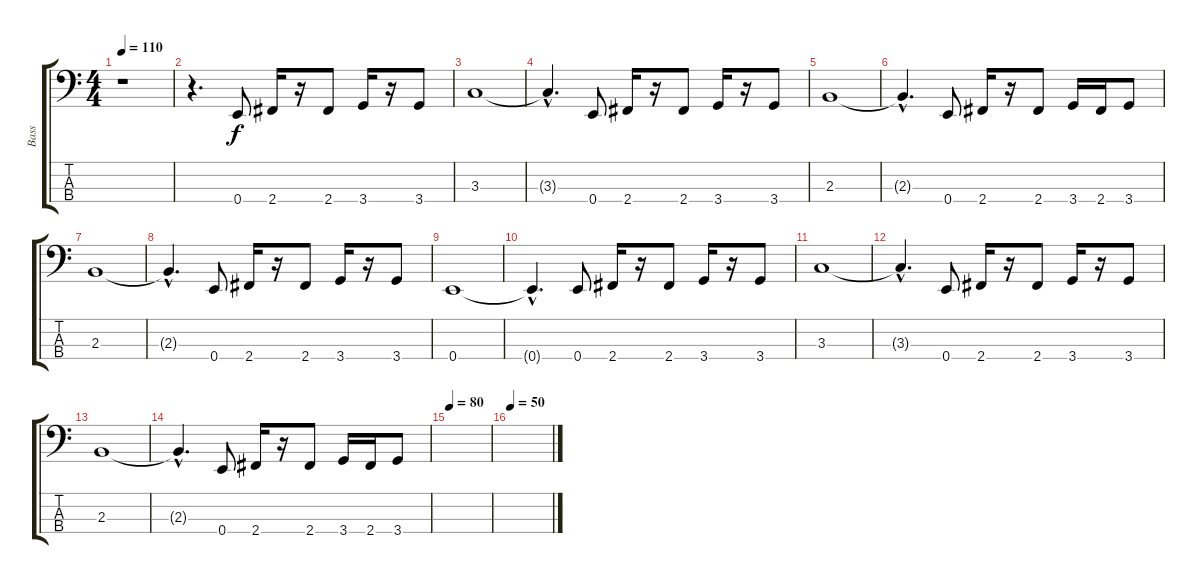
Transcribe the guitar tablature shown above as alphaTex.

\track ("Bass" "Bass") {instrument electricbassfinger}
\staff {score tabs}
\tuning (G2 D2 A1 E1) {hide}
\ts (4 4)
\tempo 110
\clef f4
\ks c
r.1{dy f} |
r.4{d} 0.4.8 2.4.16 r.16 2.4.8 3.4.16 r.16 3.4.8 |
3.3.1 |
3.3{hac t}.4{d} 0.4.8 2.4.16 r.16 2.4.8 3.4.16 r.16 3.4.8 |
2.3.1 |
2.3{hac t}.4{d} 0.4.8 2.4.16 r.16 2.4.8 3.4.16 2.4.16 3.4.8 |
2.3.1 |
2.3{hac t}.4{d} 0.4.8 2.4.16 r.16 2.4.8 3.4.16 r.16 3.4.8 |
0.4.1 |
0.4{hac t}.4{d} 0.4.8 2.4.16 r.16 2.4.8 3.4.16 r.16 3.4.8 |
3.3.1 |
3.3{hac t}.4{d} 0.4.8 2.4.16 r.16 2.4.8 3.4.16 r.16 3.4.8 |
2.3.1 |
2.3{hac t}.4{d} 0.4.8 2.4.16 r.16 2.4.8 3.4.16 2.4.16 3.4.8 |
\tempo 80
|
\tempo 50
